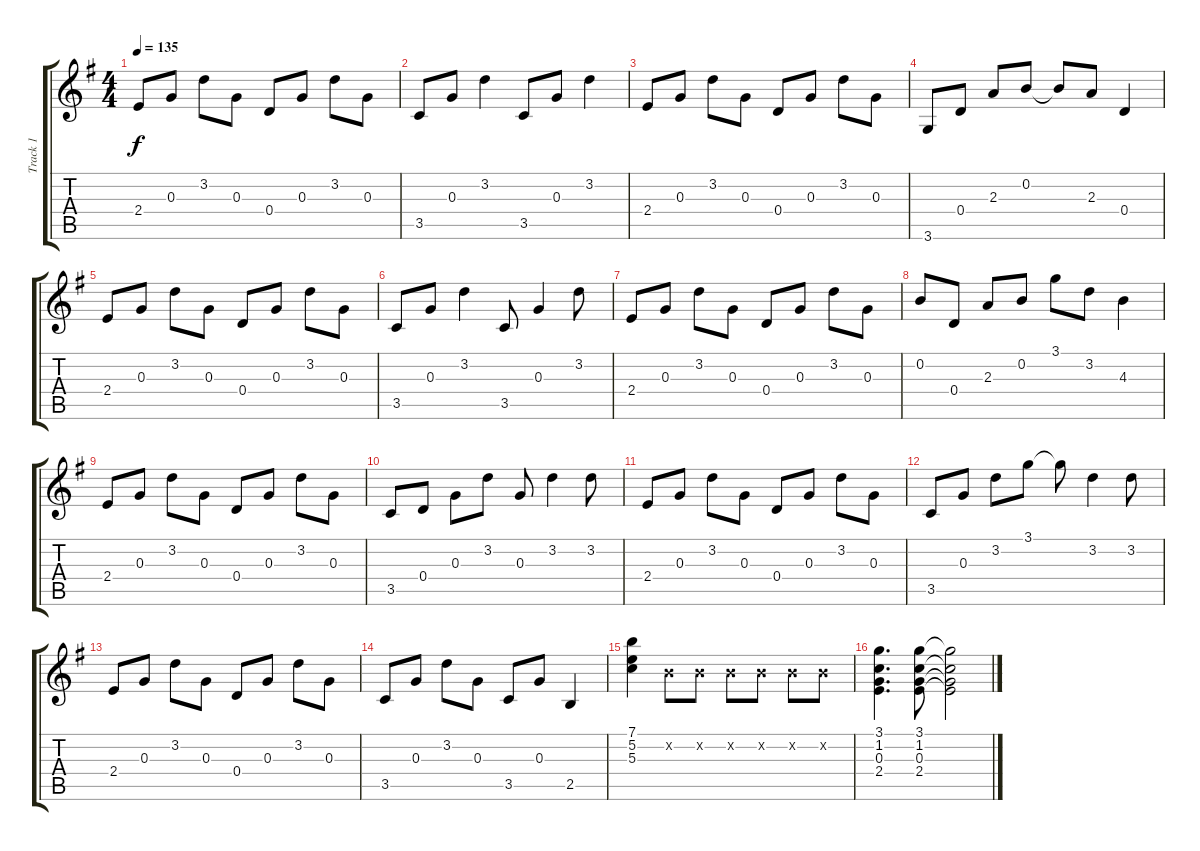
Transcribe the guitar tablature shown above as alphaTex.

\track ("Track 1" "Track 1") {instrument electricguitarjazz}
\staff {score tabs}
\tuning (E4 B3 G3 D3 A2 E2) {hide}
\ts (4 4)
\tempo 135
\clef g2
\ks g
2.4.8{dy f} 0.3.8 3.2.8 0.3.8 0.4.8 0.3.8 3.2.8 0.3.8 |
3.5.8 0.3.8 3.2.4 3.5.8 0.3.8 3.2.4 |
2.4.8 0.3.8 3.2.8 0.3.8 0.4.8 0.3.8 3.2.8 0.3.8 |
3.6.8 0.4.8 2.3.8 0.2.8 0.2{t}.8 2.3.8 0.4.4 |
2.4.8 0.3.8 3.2.8 0.3.8 0.4.8 0.3.8 3.2.8 0.3.8 |
3.5.8 0.3.8 3.2.4 3.5.8 0.3.4 3.2.8 |
2.4.8 0.3.8 3.2.8 0.3.8 0.4.8 0.3.8 3.2.8 0.3.8 |
0.2.8 0.4.8 2.3.8 0.2.8 3.1.8 3.2.8 4.3.4 |
2.4.8 0.3.8 3.2.8 0.3.8 0.4.8 0.3.8 3.2.8 0.3.8 |
3.5.8 0.4.8 0.3.8 3.2.8 0.3.8 3.2.4 3.2.8 |
2.4.8 0.3.8 3.2.8 0.3.8 0.4.8 0.3.8 3.2.8 0.3.8 |
3.5.8 0.3.8 3.2.8 3.1.8 3.1{t}.8 3.2.4 3.2.8 |
2.4.8 0.3.8 3.2.8 0.3.8 0.4.8 0.3.8 3.2.8 0.3.8 |
3.5.8 0.3.8 3.2.8 0.3.8 3.5.8 0.3.8 2.5.4 |
(7.1 5.2 5.3).4 0.2{x}.8 0.2{x}.8 0.2{x}.8 0.2{x}.8 0.2{x}.8 0.2{x}.8 |
(3.1 1.2 0.3 2.4).4{d} (3.1 1.2 0.3 2.4).8 (3.1{t} 1.2{t} 0.3{t} 2.4{t}).2
